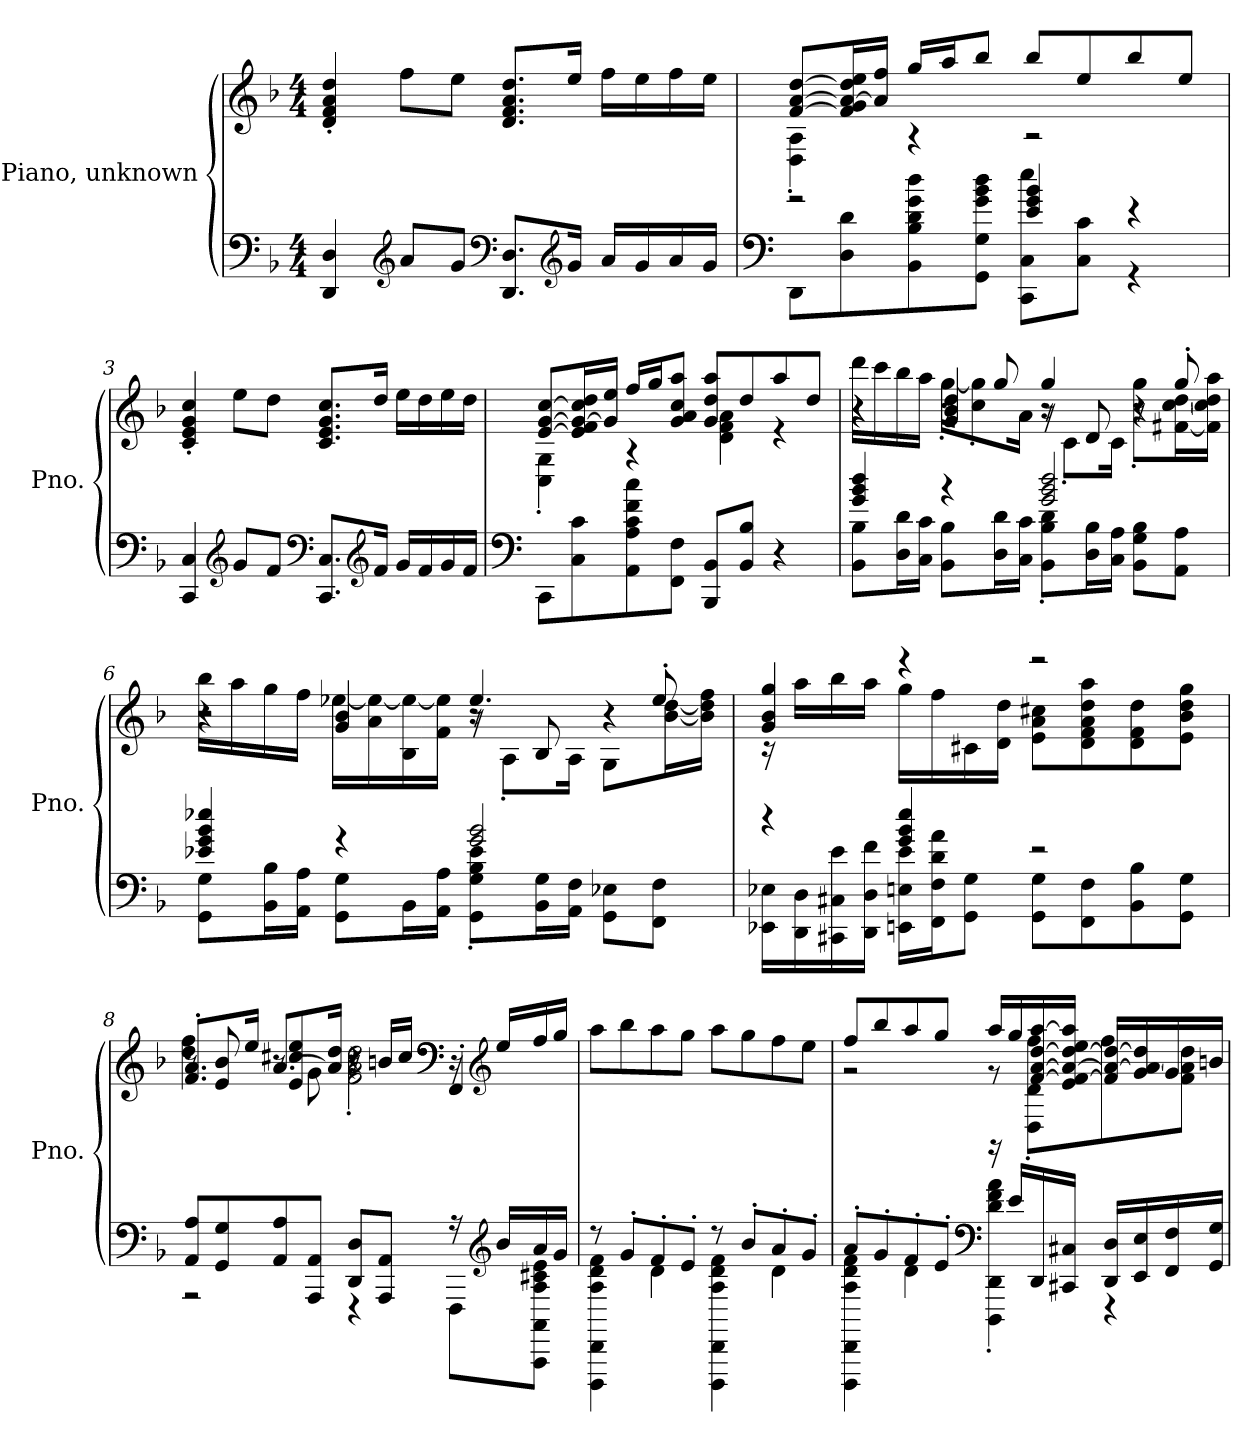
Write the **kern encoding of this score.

**kern	**kern
*part1	*part1
*staff2	*staff1
*I"Piano, unknown	*
*I'Pno.	*
*clefF4	*clefG2
*k[b-]	*k[b-]
*M4/4	*M4/4
*MM120	*MM120
=1	=1
4DD/ 4D/	4d/' 4f/' 4a/' 4dd/'
*clefG2	*
8a/L	8ff\L
8g/J	8ee\J
*clefF4	*
8.DD/ 8.D/L	8.d/ 8.f/ 8.a/ 8.dd/L
*clefG2	*
16g/Jk	16ee/Jk
16a/LL	16ff\LL
16g/	16ee\
16a/	16ff\
16g/JJ	16ee\JJ
=2	=2
*clefF4	*
*^	*^
2r	8DD\L	[8f/ [8a/ [8dd/L	4D\' 4A\'
.	8D\ 8d\	16f/] 16g/ 16a/_ 16dd/] 16ee/L	.
.	.	16a/] 16ff/JJ	.
.	8BB-\ 8B-\ 8d\ 8g\ 8dd\	16gg/LL	4r
.	.	16aa/J	.
.	8GG\ 8G\ 8g\ 8b-\ 8dd\J	8bb-/J	.
4e/ 4g/ 4b-/	8CC\ 8C\ 8ee\L	8bb-/L	2r
.	8C\ 8c\J	8ee/	.
4r	4r	8bb-/	.
.	.	8ee/J	.
*v	*v	*	*
*	*v	*v
!!LO:LB:g=z
=3	=3
4CC/ 4C/	4c/' 4e/' 4g/' 4cc/'
*clefG2	*
8g/L	8ee\L
8f/J	8dd\J
*clefF4	*
8.CC/ 8.C/L	8.c/ 8.e/ 8.g/ 8.cc/L
*clefG2	*
16f/Jk	16dd/Jk
16g/LL	16ee\LL
16f/	16dd\
16g/	16ee\
16f/JJ	16dd\JJ
=4	=4
*clefF4	*
*	*^
8CC\L	[8e/ [8g/ [8cc/L	4C\' 4G\'
8C\ 8c\	16e/] 16f/ 16g/_ 16cc/] 16dd/L	.
.	16g/] 16ee/JJ	.
8AA\ 8A\ 8c\ 8f\ 8cc\	16ff/LL	4r
.	16gg/J	.
8FF\ 8F\J	8g/ 8a/ 8cc/ 8aa/J	.
8BBB-/ 8BB-/L	8g/ 8dd/ 8aa/L	4d\ 4f\ 4a\
8BB-/ 8B-/J	8dd/	.
4r	8aa/	4r
.	8dd/J	.
!!LO:LB:g=z
=5	=5	=5
*^	*	*^
4g/ 4b-/ 4dd/	8BB-\ 8B-\L	4r	16ddd\LL	4r
.	.	.	16ccc\	.
.	16D\ 16d\L	.	16bb-\	.
.	16C\ 16c\JJ	.	16aa\JJ	.
4r	8BB-\ 8B-\L	8r	[16gg'\KL	4g/ 4b-/ 4dd/
.	.	.	8cc\' 8gg\]'	.
.	16D\ 16d\L	8gg/	.	.
.	16C\ 16c\JJ	.	16a\Jk	.
2g/ 2b-/ 2dd/	8BB-\' 8B-\' 8d\'L	4gg/	16r	8r
.	.	.	8c'\L	.
.	16D\ 16B-\L	.	.	8d/
.	16C\ 16A\JJ	.	16c\Jk	.
.	8BB-\ 8G\ 8B-\L	8r	8gg'\L	4r
.	8AA\ 8A\J	8gg'/	[16f#X\ [16cc\ [16dd\L	.
.	.	.	16f#\] 16cc\] 16dd\] 16aa\JJ	.
=6	=6	=6	=6	=6
4e-X/ 4g/ 4b-/ 4ee-X/	8GG\ 8G\L	4r	16bb-\LL	2r
.	.	.	16aa\	.
.	16BB-\ 16B-\L	.	16gg\	.
.	16AA\ 16A\JJ	.	16ff\JJ	.
4r	8GG\ 8G\L	4g/ 4b-/	[16ee-X\LL	.
.	.	.	16a\ 16ee-\_	.
.	16BB-\L	.	16B-\ 16ee-\_	.
.	16AA\ 16A\JJ	.	16f\ 16ee-\]JJ	.
2g/ 2b-/	8GG\' 8G\' 8B-\' 8e-\'L	4.ee-/	16r	8r
.	.	.	8A'\L	.
.	16BB-\ 16G\L	.	.	8B-/
.	16AA\ 16F\JJ	.	16A\Jk	.
.	8GG\ 8E-X\L	.	8G\L	4r
.	8FF\ 8F\J	8ee-'/	[16b-\ [16dd\L	.
.	.	.	16b-\] 16dd\] 16ff\JJ	.
*	*	*	*v	*v
!!LO:LB:g=z
=7	=7	=7	=7
4r	16EE-X\ 16E-X\LL	4g/ 4b-/ 4gg/	16r
.	16DD\ 16D\	.	16aa\LL
.	16CC#X\ 16C#X\ 16e\	.	16bb-\
.	16DD\ 16D\ 16f\JJ	.	16aa\JJ
4g/ 4b-/ 4ee/	16EEn\ 16En\ 16e\LL	4r	16gg\LL
.	16FF\ 16F\ 16d\ 16a\J	.	16ff\
.	8GG\ 8G\J	.	16c#X\
.	.	.	16d\ 16dd\JJ
2r	8GG\ 8G\L	2r	8e\ 8a\ 8cc#X\L
.	8FF\ 8F\	.	8d\ 8f\ 8a\ 8dd\ 8aa\
.	8BB-\ 8B-\	.	8d\ 8f\ 8dd\
.	8GG\ 8G\J	.	8e\ 8b-\ 8dd\ 8gg\J
=8	=8	=8	=8
*	*	*	*^
8AA/ 8A/L	2r	8.f/' 8.a/'L	4dd\ 4ff\	8r
8GG/ 8G/	.	.	.	8e/ 8b-/
.	.	16ee/Jk	.	.
8AA/ 8A/	.	[8.a/L	8r	4e/ 4cc#X/ 4ee/
8AAA/ 8AA/J	.	.	8g\	.
.	.	16a/] 16dd/Jk	.	.
8DD/ 8D/L	4r	8r	2f\' 2a\' 2dd\'	4r
8AAA/ 8AA/J	.	16bn/LL	.	.
.	.	16cc#/JJ	.	.
*	*	*clefF4	*	*
16r	8FFF\L	16r	.	4FF'/
*clefG2	*	*clefG2	*	*
16b-/LL	.	16ee/LL	.	.
16a/	8AAA\ 8AA\ 8A\ 8c#X\ 8e\J	16ff/	.	.
16g/JJ	.	16gg/JJ	.	.
*	*	*v	*v	*v
!!LO:LB:g=z
=9	=9	=9
8r	4DDD\ 4DD\ 4A\ 4d\ 4f\	8aa\L
8g'/L	.	8bb-\
8f'/	4d\	8aa\
8e'/J	.	8gg\J
8r	4DDD\ 4DD\ 4A\ 4d\ 4f\	8aa\L
8b-'/L	.	8gg\
8a'/	4d\	8ff\
8g'/J	.	8ee\J
=10	=10	=10
*	*	*^
8a'/L	4DDD\ 4DD\ 4A\ 4d\ 4f\	8ff/L	2r
8g'/	.	8bb-/	.
8f'/	4d\	8aa/	.
8e'/J	.	8gg/J	.
*clefF4	*	*	*
16r	4DDD\' 4DD\' 4d\' 4f\' 4a\'	16aa/LL	8r
16e/LL	.	16gg/	.
16DD/	.	[16f/ [16a/ [16dd/ [16aa/	8D\' 8d\' 8ff\'L
16CC#X/ 16C#X/JJ	.	16e/ 16f/_ 16a/_ 16dd/_ 16ee/ 16aa/]JJ	.
16DD/ 16D/LL	4r	16f/] 16a/_ 16dd/_LL	8ff\
16EE/ 16E/	.	[16g/ 16a/] 16dd/]	.
16FF/ 16F/	.	16g/]	8f\ 8a\ 8dd\J
16GG/ 16G/JJ	.	16bn/JJ	.
*v	*v	*	*
*	*v	*v
=	=
*-	*-
